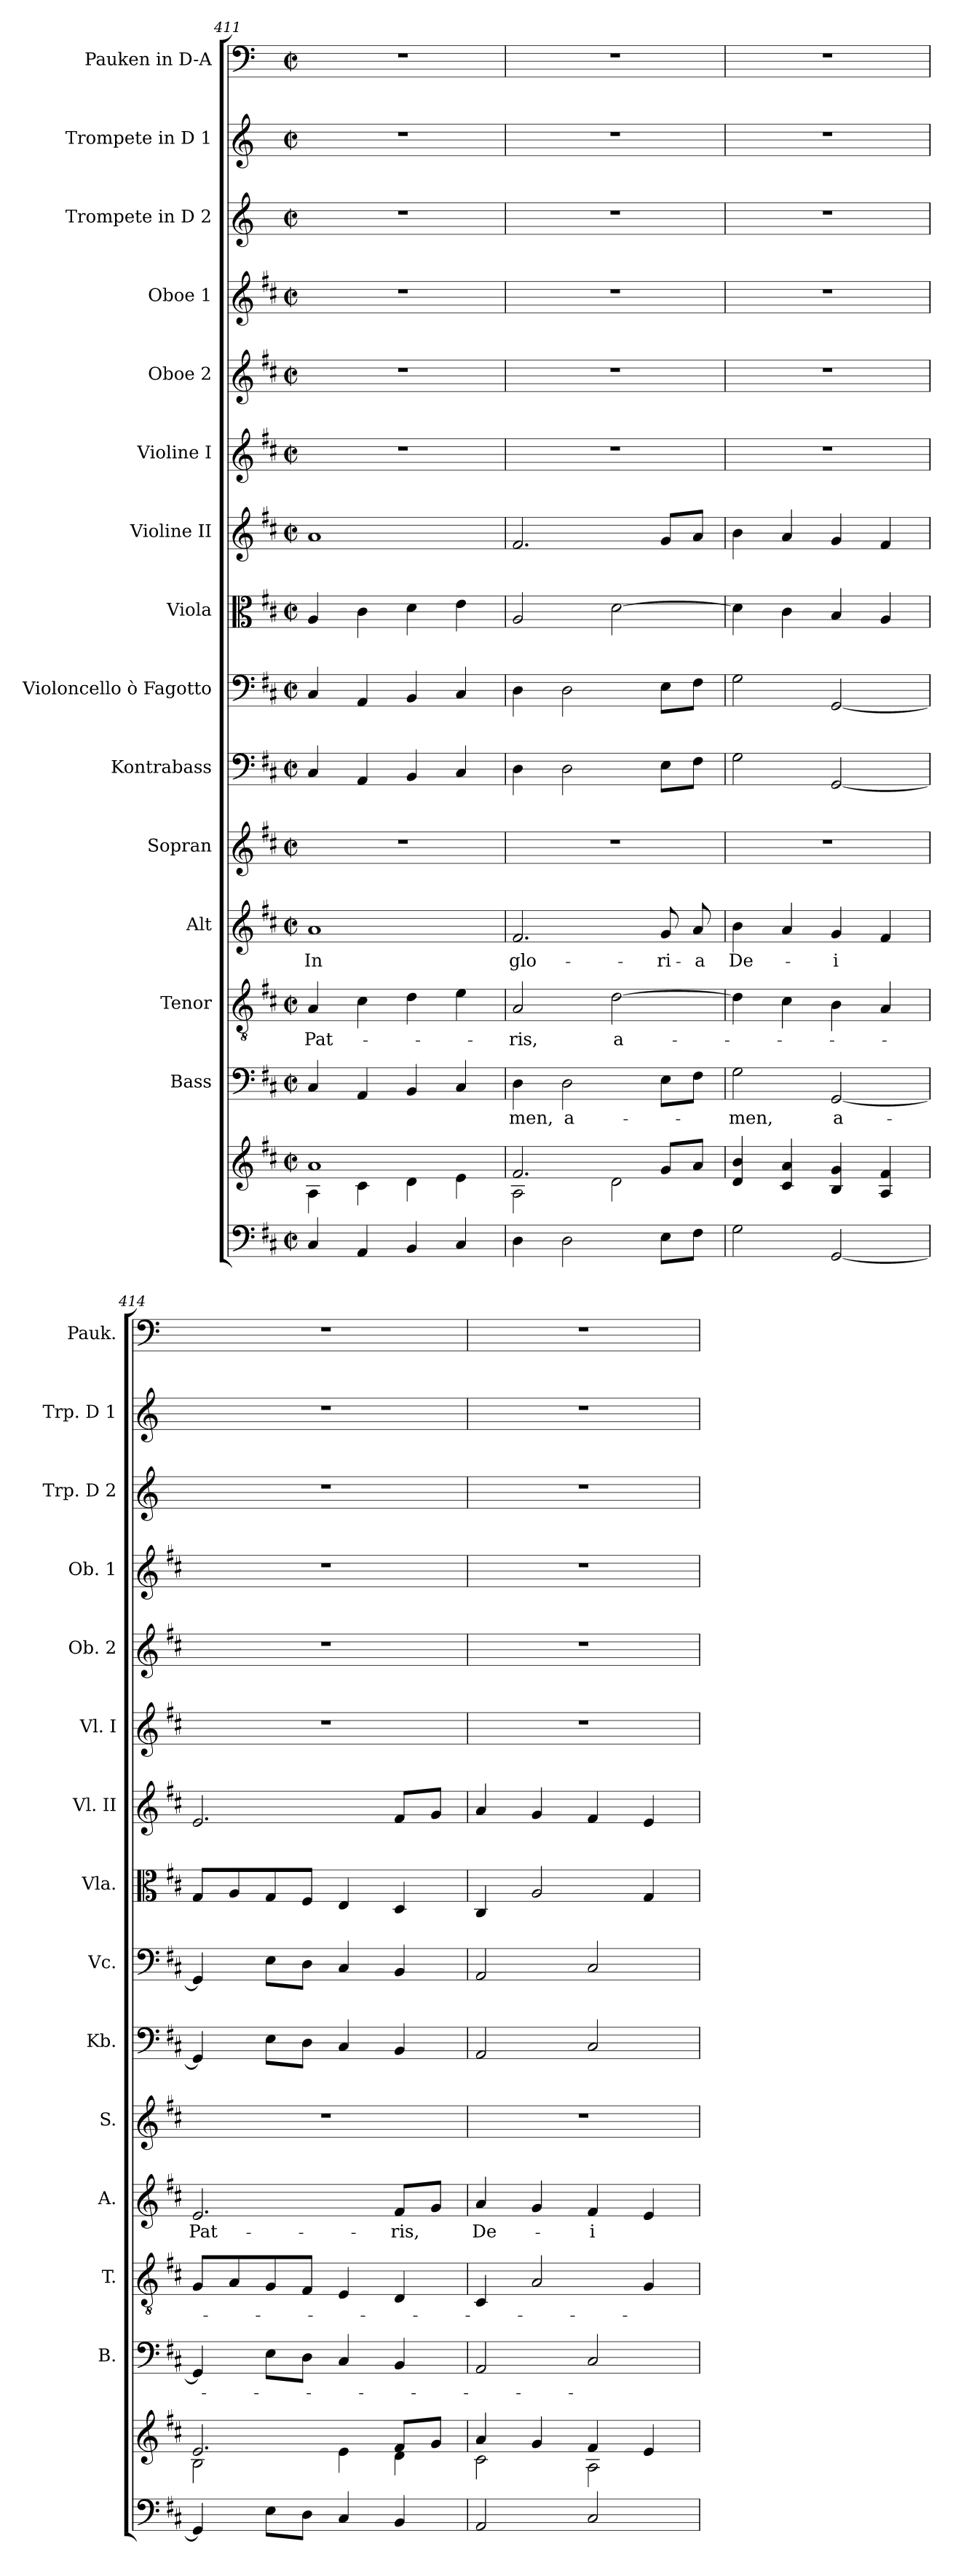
**kern	**kern	**kern	**text	**kern	**text	**kern	**text	**kern	**kern	**kern	**kern	**kern	**kern	**kern	**kern	**kern	**kern	**kern
*part15	*part15	*part14	*part14	*part13	*part13	*part12	*part12	*part11	*part10	*part9	*part8	*part7	*part6	*part5	*part4	*part3	*part2	*part1
*staff16	*staff15	*staff14	*staff14	*staff13	*staff13	*staff12	*staff12	*staff11	*staff10	*staff9	*staff8	*staff7	*staff6	*staff5	*staff4	*staff3	*staff2	*staff1
*	*	*I"Bass	*	*I"Tenor	*	*I"Alt	*	*I"Sopran	*I"Kontrabass	*I"Violoncello ò Fagotto	*I"Viola	*I"Violine II	*I"Violine I	*I"Oboe 2	*I"Oboe 1	*I"Trompete in D 2	*I"Trompete in D 1	*I"Pauken in D-A
*	*	*I'B.	*	*I'T.	*	*I'A.	*	*I'S.	*I'Kb.	*I'Vc.	*I'Vla.	*I'Vl. II	*I'Vl. I	*I'Ob. 2	*I'Ob. 1	*I'Trp. D 2	*I'Trp. D 1	*I'Pauk.
*clefF4	*clefG2	*clefF4	*	*clefGv2	*	*clefG2	*	*clefG2	*clefF4	*clefF4	*clefC3	*clefG2	*clefG2	*clefG2	*clefG2	*clefG2	*clefG2	*clefF4
*	*	*	*	*	*	*	*	*	*ITrd7c12	*	*	*	*	*	*	*ITrd-1c-2	*ITrd-1c-2	*ITrd-1c-2
*k[f#c#]	*k[f#c#]	*k[f#c#]	*	*k[f#c#]	*	*k[f#c#]	*	*k[f#c#]	*k[f#c#]	*k[f#c#]	*k[f#c#]	*k[f#c#]	*k[f#c#]	*k[f#c#]	*k[f#c#]	*k[f#c#]	*k[f#c#]	*k[f#c#]
*D:	*D:	*D:	*	*D:	*	*D:	*	*D:	*D:	*D:	*D:	*D:	*D:	*D:	*D:	*D:	*D:	*D:
*M2/2	*M2/2	*M2/2	*	*M2/2	*	*M2/2	*	*M2/2	*M2/2	*M2/2	*M2/2	*M2/2	*M2/2	*M2/2	*M2/2	*M2/2	*M2/2	*M2/2
*met(c|)	*met(c|)	*met(c|)	*	*met(c|)	*	*met(c|)	*	*met(c|)	*met(c|)	*met(c|)	*met(c|)	*met(c|)	*met(c|)	*met(c|)	*met(c|)	*met(c|)	*met(c|)	*met(c|)
=411	=411	=411	=411	=411	=411	=411	=411	=411	=411	=411	=411	=411	=411	=411	=411	=411	=411	=411
*	*^	*	*	*	*	*	*	*	*	*	*	*	*	*	*	*	*	*
!	!	!	!	!	!	!LO:LY:b	!	!LO:LY:b	!	!	!	!	!	!	!	!	!	!	!
4C#/	1a	4A\	4C#/	.	4A/	Pat-	1a	In	1r	4CC#/	4C#/	4A/	1a	1r	1r	1r	1r	1r	1r
4AA/	.	4c#\	4AA/	.	4c#\	.	.	.	.	4AAA/	4AA/	4c#\	.	.	.	.	.	.	.
4BB/	.	4d\	4BB/	.	4d\	.	.	.	.	4BBB/	4BB/	4d\	.	.	.	.	.	.	.
4C#/	.	4e\	4C#/	.	4e\	.	.	.	.	4CC#/	4C#/	4e\	.	.	.	.	.	.	.
=412	=412	=412	=412	=412	=412	=412	=412	=412	=412	=412	=412	=412	=412	=412	=412	=412	=412	=412	=412
!	!	!	!	!LO:LY:b	!	!LO:LY:b	!	!LO:LY:b	!	!	!	!	!	!	!	!	!	!	!
4D\	2.f#/	2A\	4D\	-men,	2A/	-ris,	2.f#/	glo-	1r	4DD\	4D\	2A/	2.f#/	1r	1r	1r	1r	1r	1r
!	!	!	!	!LO:LY:b	!	!	!	!	!	!	!	!	!	!	!	!	!	!	!
2D\	.	.	2D\	a-	.	.	.	.	.	2DD\	2D\	.	.	.	.	.	.	.	.
!	!	!	!	!	!	!LO:LY:b	!	!	!	!	!	!	!	!	!	!	!	!	!
.	.	2d\	.	.	[2d\	a-	.	.	.	.	.	[2d\	.	.	.	.	.	.	.
!	!	!	!	!	!	!	!	!LO:LY:b	!	!	!	!	!	!	!	!	!	!	!
8E\L	8g/L	.	8E\L	.	.	.	8g/	-ri-	.	8EE\L	8E\L	.	8g/L	.	.	.	.	.	.
!	!	!	!	!	!	!	!	!LO:LY:b	!	!	!	!	!	!	!	!	!	!	!
8F#\J	8a/J	.	8F#\J	.	.	.	8a/	-a	.	8FF#\J	8F#\J	.	8a/J	.	.	.	.	.	.
*	*v	*v	*	*	*	*	*	*	*	*	*	*	*	*	*	*	*	*	*
=413	=413	=413	=413	=413	=413	=413	=413	=413	=413	=413	=413	=413	=413	=413	=413	=413	=413	=413
!	!	!	!LO:LY:b	!	!	!	!LO:LY:b	!	!	!	!	!	!	!	!	!	!	!
2G\	4d/ 4b/	2G\	-men,	4d\]	.	4b\	De-	1r	2GG\	2G\	4d\]	4b\	1r	1r	1r	1r	1r	1r
.	4c#/ 4a/	.	.	4c#\	.	4a/	.	.	.	.	4c#\	4a/	.	.	.	.	.	.
!	!	!	!LO:LY:b	!	!	!	!LO:LY:b	!	!	!	!	!	!	!	!	!	!	!
[2GG/	4B/ 4g/	[2GG/	a-	4B\	.	4g/	-i	.	[2GGG/	[2GG/	4B/	4g/	.	.	.	.	.	.
.	4A/ 4f#/	.	.	4A/	.	4f#/	.	.	.	.	4A/	4f#/	.	.	.	.	.	.
=414	=414	=414	=414	=414	=414	=414	=414	=414	=414	=414	=414	=414	=414	=414	=414	=414	=414	=414
*	*^	*	*	*	*	*	*	*	*	*	*	*	*	*	*	*	*	*
!	!	!	!	!	!	!	!	!LO:LY:b	!	!	!	!	!	!	!	!	!	!	!
4GG/]	2.e/	2B\	4GG/]	.	8G/L	.	2.e/	Pat-	1r	4GGG/]	4GG/]	8G/L	2.e/	1r	1r	1r	1r	1r	1r
.	.	.	.	.	8A/	.	.	.	.	.	.	8A/	.	.	.	.	.	.	.
8E\L	.	.	8E\L	.	8G/	.	.	.	.	8EE\L	8E\L	8G/	.	.	.	.	.	.	.
8D\J	.	.	8D\J	.	8F#/J	.	.	.	.	8DD\J	8D\J	8F#/J	.	.	.	.	.	.	.
4C#/	.	4e\	4C#/	.	4E/	.	.	.	.	4CC#/	4C#/	4E/	.	.	.	.	.	.	.
!	!	!	!	!	!	!	!	!LO:LY:b	!	!	!	!	!	!	!	!	!	!	!
4BB/	8f#/L	4d\	4BB/	.	4D/	.	8f#/L	-ris,	.	4BBB/	4BB/	4D/	8f#/L	.	.	.	.	.	.
.	8g/J	.	.	.	.	.	8g/J	.	.	.	.	.	8g/J	.	.	.	.	.	.
=415	=415	=415	=415	=415	=415	=415	=415	=415	=415	=415	=415	=415	=415	=415	=415	=415	=415	=415	=415
!	!	!	!	!	!	!	!	!LO:LY:b	!	!	!	!	!	!	!	!	!	!	!
2AA/	4a/	2c#\	2AA/	.	4C#/	.	4a/	De-	1r	2AAA/	2AA/	4C#/	4a/	1r	1r	1r	1r	1r	1r
.	4g/	.	.	.	2A/	.	4g/	.	.	.	.	2A/	4g/	.	.	.	.	.	.
!	!	!	!	!	!	!	!	!LO:LY:b	!	!	!	!	!	!	!	!	!	!	!
2C#/	4f#/	2A\	2C#/	.	.	.	4f#/	-i	.	2CC#/	2C#/	.	4f#/	.	.	.	.	.	.
.	4e/	.	.	.	4G/	.	4e/	.	.	.	.	4G/	4e/	.	.	.	.	.	.
*	*v	*v	*	*	*	*	*	*	*	*	*	*	*	*	*	*	*	*	*
=	=	=	=	=	=	=	=	=	=	=	=	=	=	=	=	=	=	=
*-	*-	*-	*-	*-	*-	*-	*-	*-	*-	*-	*-	*-	*-	*-	*-	*-	*-	*-
